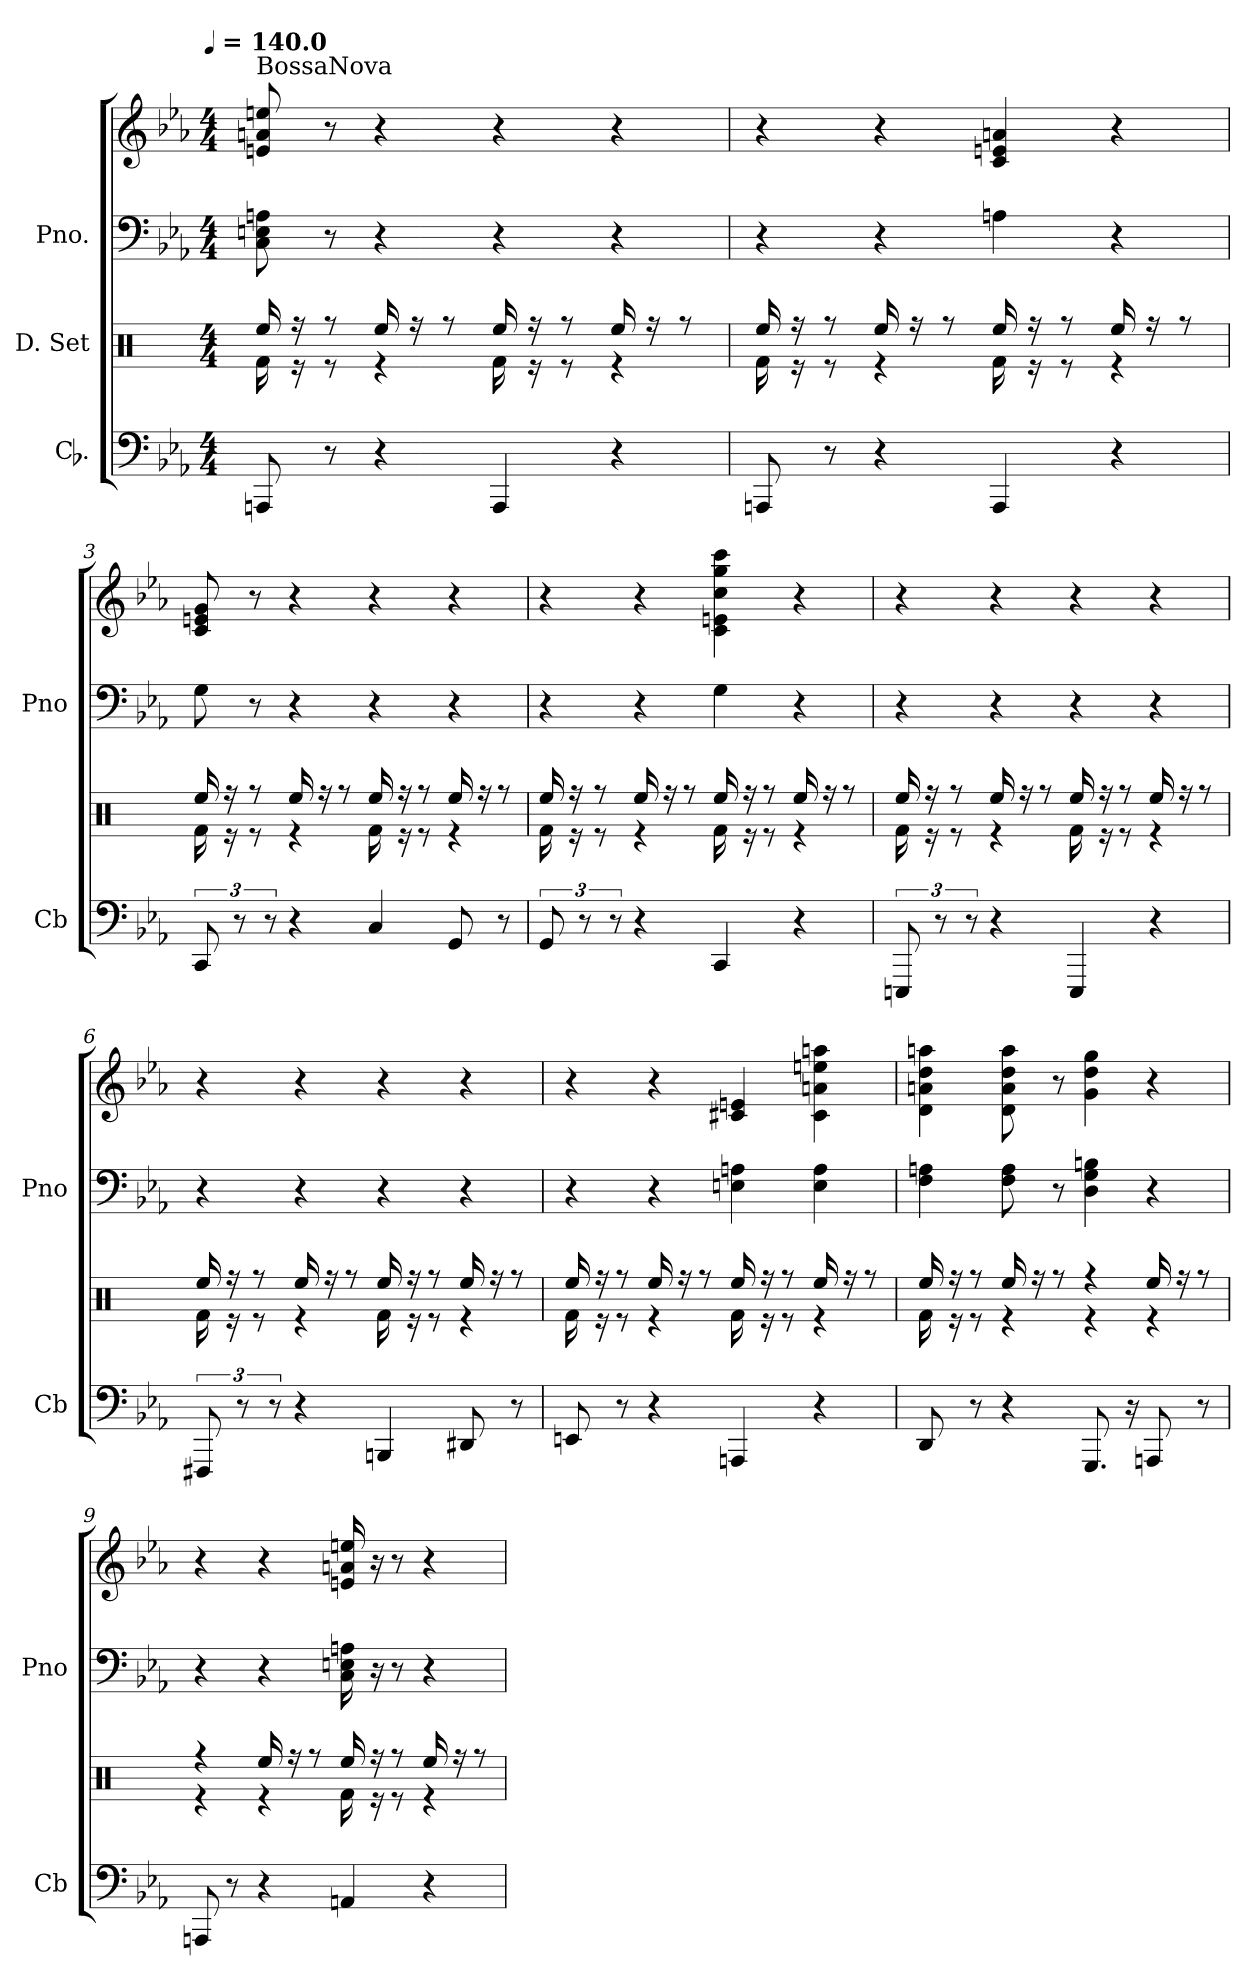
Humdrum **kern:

**kern	**kern	**kern	**kern
*part3	*part2	*part1	*part1
*staff4	*staff3	*staff2	*staff1
*I"Cb.	*I"D. Set	*I"Pno.	*
*I'Cb	*	*I'Pno	*
*clefF4	*clefX	*clefF4	*clefG2
*k[b-e-a-]	*k[]	*k[b-e-a-]	*k[b-e-a-]
!!LO:TX:omd:t=[quarter] = 140.0
*M4/4	*M4/4	*M4/4	*M4/4
*MM140	*MM140	*MM140	*MM140
=1	=1	=1	=1
*	*^	*	*
!	!	!	!	!LO:TX:a:t=BossaNova
8AAAn	16Rf\	16Ree/	8C 8En 8An	8en 8an 8een
.	16re	16rff	.	.
8r	8re	8rff	8r	8r
4r	4re	16Ree/	4r	4r
.	.	16rff	.	.
.	.	8rff	.	.
4AAA	16Rf\	16Ree/	4r	4r
.	16re	16rff	.	.
.	8re	8rff	.	.
4r	4re	16Ree/	4r	4r
.	.	16rff	.	.
.	.	8rff	.	.
=2	=2	=2	=2	=2
8AAAn	16Rf\	16Ree/	4r	4r
.	16re	16rff	.	.
8r	8re	8rff	.	.
4r	4re	16Ree/	4r	4r
.	.	16rff	.	.
.	.	8rff	.	.
4AAA	16Rf\	16Ree/	4An	4c 4en 4an
.	16re	16rff	.	.
.	8re	8rff	.	.
4r	4re	16Ree/	4r	4r
.	.	16rff	.	.
.	.	8rff	.	.
=3	=3	=3	=3	=3
12CC	16Rf\	16Ree/	8G	8c 8en 8g
.	16re	16rff	.	.
12r	.	.	.	.
.	8re	8rff	8r	8r
12r	.	.	.	.
4r	4re	16Ree/	4r	4r
.	.	16rff	.	.
.	.	8rff	.	.
4C	16Rf\	16Ree/	4r	4r
.	16re	16rff	.	.
.	8re	8rff	.	.
8GG	4re	16Ree/	4r	4r
.	.	16rff	.	.
8r	.	8rff	.	.
=4	=4	=4	=4	=4
12GG	16Rf\	16Ree/	4r	4r
.	16re	16rff	.	.
12r	.	.	.	.
.	8re	8rff	.	.
12r	.	.	.	.
4r	4re	16Ree/	4r	4r
.	.	16rff	.	.
.	.	8rff	.	.
4CC	16Rf\	16Ree/	4G	4c 4en 4cc 4gg 4ccc
.	16re	16rff	.	.
.	8re	8rff	.	.
4r	4re	16Ree/	4r	4r
.	.	16rff	.	.
.	.	8rff	.	.
=5	=5	=5	=5	=5
12EEEn	16Rf\	16Ree/	4r	4r
.	16re	16rff	.	.
12r	.	.	.	.
.	8re	8rff	.	.
12r	.	.	.	.
4r	4re	16Ree/	4r	4r
.	.	16rff	.	.
.	.	8rff	.	.
4EEE	16Rf\	16Ree/	4r	4r
.	16re	16rff	.	.
.	8re	8rff	.	.
4r	4re	16Ree/	4r	4r
.	.	16rff	.	.
.	.	8rff	.	.
=6	=6	=6	=6	=6
12FFF#X	16Rf\	16Ree/	4r	4r
.	16re	16rff	.	.
12r	.	.	.	.
.	8re	8rff	.	.
12r	.	.	.	.
4r	4re	16Ree/	4r	4r
.	.	16rff	.	.
.	.	8rff	.	.
4BBBn	16Rf\	16Ree/	4r	4r
.	16re	16rff	.	.
.	8re	8rff	.	.
8DD#X	4re	16Ree/	4r	4r
.	.	16rff	.	.
8r	.	8rff	.	.
=7	=7	=7	=7	=7
8EEn	16Rf\	16Ree/	4r	4r
.	16re	16rff	.	.
8r	8re	8rff	.	.
4r	4re	16Ree/	4r	4r
.	.	16rff	.	.
.	.	8rff	.	.
4AAAn	16Rf\	16Ree/	4En 4An	4c#X 4en
.	16re	16rff	.	.
.	8re	8rff	.	.
4r	4re	16Ree/	4E 4A	4c# 4an 4een 4aan
.	.	16rff	.	.
.	.	8rff	.	.
=8	=8	=8	=8	=8
8DD	16Rf\	16Ree/	4F 4An	4d 4an 4dd 4aan
.	16re	16rff	.	.
8r	8re	8rff	.	.
4r	4re	16Ree/	8F 8A	8d 8a 8dd 8aa
.	.	16rff	.	.
.	.	8rff	8r	8r
8.GGG	4re	4rff	4D 4G 4Bn	4g 4dd 4gg
16r	.	.	.	.
8AAAn	4re	16Ree/	4r	4r
.	.	16rff	.	.
8r	.	8rff	.	.
=9	=9	=9	=9	=9
8AAAn	4re	4rff	4r	4r
8r	.	.	.	.
4r	4re	16Ree/	4r	4r
.	.	16rff	.	.
.	.	8rff	.	.
4AAn	16Rf\	16Ree/	16C 16En 16An	16en 16an 16een
.	16re	16rff	16r	16r
.	8re	8rff	8r	8r
4r	4re	16Ree/	4r	4r
.	.	16rff	.	.
.	.	8rff	.	.
*	*v	*v	*	*
=	=	=	=
*-	*-	*-	*-
